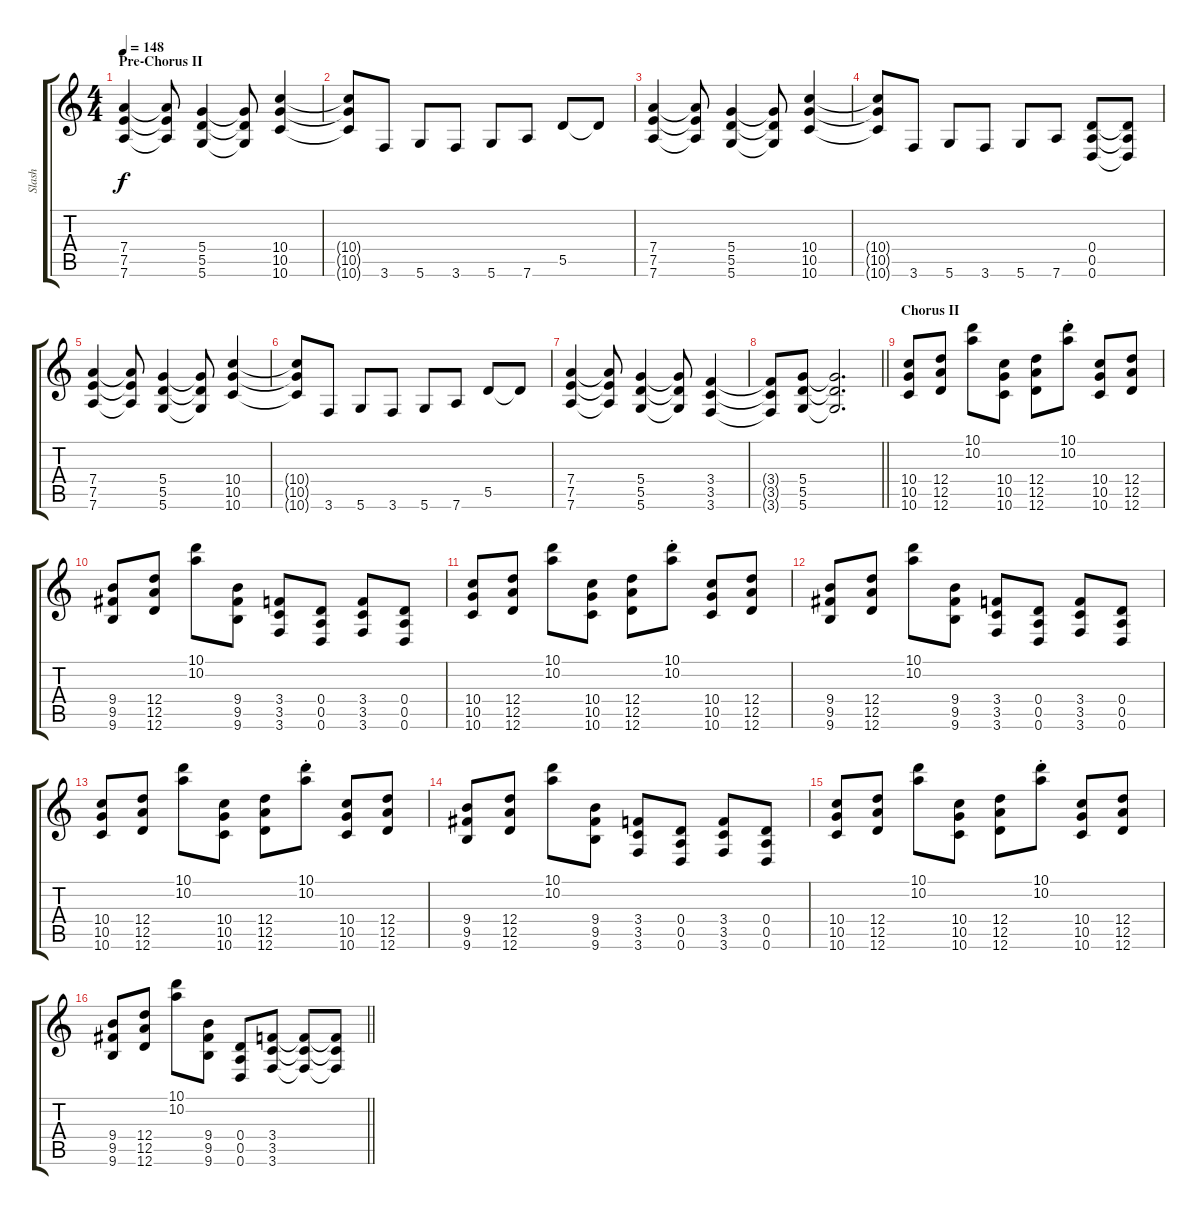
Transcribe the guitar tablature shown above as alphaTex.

\track ("Slash" "Slash") {instrument overdrivenguitar}
\staff {score tabs}
\tuning (E4 B3 G3 D3 A2 D2) {hide}
\ts (4 4)
\section ("" "Pre-Chorus II")
\tempo 148
\clef g2
\ks c
(7.4 7.5 7.6).4{dy f} (7.4{t} 7.5{t} 7.6{t}).8 (5.4 5.5 5.6).4 (5.4{t} 5.5{t} 5.6{t}).8 (10.4 10.5 10.6).4 |
(10.4{t} 10.5{t} 10.6{t}).8 3.6.8 5.6.8 3.6.8 5.6.8 7.6.8 5.5.8 5.5{t}.8 |
(7.4 7.5 7.6).4 (7.4{t} 7.5{t} 7.6{t}).8 (5.4 5.5 5.6).4 (5.4{t} 5.5{t} 5.6{t}).8 (10.4 10.5 10.6).4 |
(10.4{t} 10.5{t} 10.6{t}).8 3.6.8 5.6.8 3.6.8 5.6.8 7.6.8 (0.4 0.5 0.6).8 (0.4{t} 0.5{t} 0.6{t}).8 |
(7.4 7.5 7.6).4 (7.4{t} 7.5{t} 7.6{t}).8 (5.4 5.5 5.6).4 (5.4{t} 5.5{t} 5.6{t}).8 (10.4 10.5 10.6).4 |
(10.4{t} 10.5{t} 10.6{t}).8 3.6.8 5.6.8 3.6.8 5.6.8 7.6.8 5.5.8 5.5{t}.8 |
(7.4 7.5 7.6).4 (7.4{t} 7.5{t} 7.6{t}).8 (5.4 5.5 5.6).4 (5.4{t} 5.5{t} 5.6{t}).8 (3.4 3.5 3.6).4 |
\barLineRight lightlight
(3.4{t} 3.5{t} 3.6{t}).8 (5.4 5.5 5.6).8 (5.4{t} 5.5{t} 5.6{t}).2{d} |
\section ("" "Chorus II")
(10.4 10.5 10.6).8 (12.4 12.5 12.6).8 (10.1 10.2).8 (10.4 10.5 10.6).8 (12.4 12.5 12.6).8 (10.1{st} 10.2{st}).8 (10.4 10.5 10.6).8 (12.4 12.5 12.6).8 |
(9.4 9.5 9.6).8 (12.4 12.5 12.6).8 (10.1 10.2).8 (9.4 9.5 9.6).8 (3.4 3.5 3.6).8 (0.4 0.5 0.6).8 (3.4 3.5 3.6).8 (0.4 0.5 0.6).8 |
(10.4 10.5 10.6).8 (12.4 12.5 12.6).8 (10.1 10.2).8 (10.4 10.5 10.6).8 (12.4 12.5 12.6).8 (10.1{st} 10.2{st}).8 (10.4 10.5 10.6).8 (12.4 12.5 12.6).8 |
(9.4 9.5 9.6).8 (12.4 12.5 12.6).8 (10.1 10.2).8 (9.4 9.5 9.6).8 (3.4 3.5 3.6).8 (0.4 0.5 0.6).8 (3.4 3.5 3.6).8 (0.4 0.5 0.6).8 |
(10.4 10.5 10.6).8 (12.4 12.5 12.6).8 (10.1 10.2).8 (10.4 10.5 10.6).8 (12.4 12.5 12.6).8 (10.1{st} 10.2{st}).8 (10.4 10.5 10.6).8 (12.4 12.5 12.6).8 |
(9.4 9.5 9.6).8 (12.4 12.5 12.6).8 (10.1 10.2).8 (9.4 9.5 9.6).8 (3.4 3.5 3.6).8 (0.4 0.5 0.6).8 (3.4 3.5 3.6).8 (0.4 0.5 0.6).8 |
(10.4 10.5 10.6).8 (12.4 12.5 12.6).8 (10.1 10.2).8 (10.4 10.5 10.6).8 (12.4 12.5 12.6).8 (10.1{st} 10.2{st}).8 (10.4 10.5 10.6).8 (12.4 12.5 12.6).8 |
\barLineRight lightlight
(9.4 9.5 9.6).8 (12.4 12.5 12.6).8 (10.1 10.2).8 (9.4 9.5 9.6).8 (0.4 0.5 0.6).8 (3.4 3.5 3.6).8 (3.4{t} 3.5{t} 3.6{t}).8 (3.4{t} 3.5{t} 3.6{t}).8
